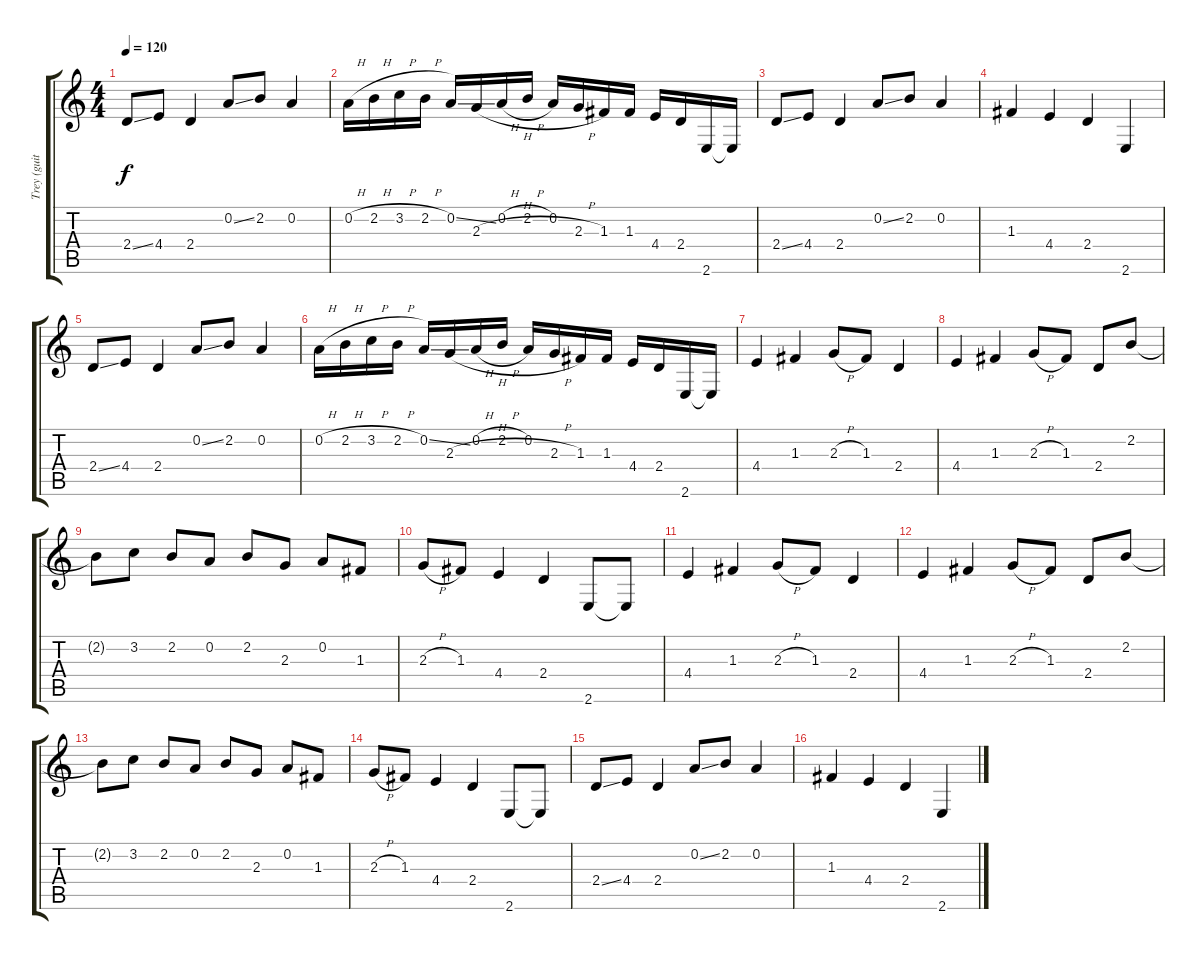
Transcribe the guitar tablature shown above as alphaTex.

\track ("Trey (guitar) " "Trey (guit") {instrument overdrivenguitar}
\staff {score tabs}
\tuning (D4 A3 F3 C3 G2 D2) {hide}
\ts (4 4)
\tempo 120
\clef g2
\ks c
2.4{ss}.8{dy f} 4.4.8 2.4.4 0.2{ss}.8 2.2.8 0.2.4 |
0.2{h}.16 2.2{h}.16 3.2{h}.16 2.2{h}.16 0.2{ss}.16 2.3{h}.16 0.2{h}.16 2.2{h}.16 0.2.16 2.3{h}.16 1.3.16 1.3.16 4.4.16 2.4.16 2.6.16 2.6{t}.16 |
2.4{ss}.8 4.4.8 2.4.4 0.2{ss}.8 2.2.8 0.2.4 |
1.3.4 4.4.4 2.4.4 2.6.4 |
2.4{ss}.8 4.4.8 2.4.4 0.2{ss}.8 2.2.8 0.2.4 |
0.2{h}.16 2.2{h}.16 3.2{h}.16 2.2{h}.16 0.2{ss}.16 2.3{h}.16 0.2{h}.16 2.2{h}.16 0.2.16 2.3{h}.16 1.3.16 1.3.16 4.4.16 2.4.16 2.6.16 2.6{t}.16 |
4.4.4 1.3.4 2.3{h}.8 1.3.8 2.4.4 |
4.4.4 1.3.4 2.3{h}.8 1.3.8 2.4.8 2.2.8 |
2.2{t}.8 3.2.8 2.2.8 0.2.8 2.2.8 2.3.8 0.2.8 1.3.8 |
2.3{h}.8 1.3.8 4.4.4 2.4.4 2.6.8 2.6{t}.8 |
4.4.4 1.3.4 2.3{h}.8 1.3.8 2.4.4 |
4.4.4 1.3.4 2.3{h}.8 1.3.8 2.4.8 2.2.8 |
2.2{t}.8 3.2.8 2.2.8 0.2.8 2.2.8 2.3.8 0.2.8 1.3.8 |
2.3{h}.8 1.3.8 4.4.4 2.4.4 2.6.8 2.6{t}.8 |
2.4{ss}.8 4.4.8 2.4.4 0.2{ss}.8 2.2.8 0.2.4 |
1.3.4 4.4.4 2.4.4 2.6.4
